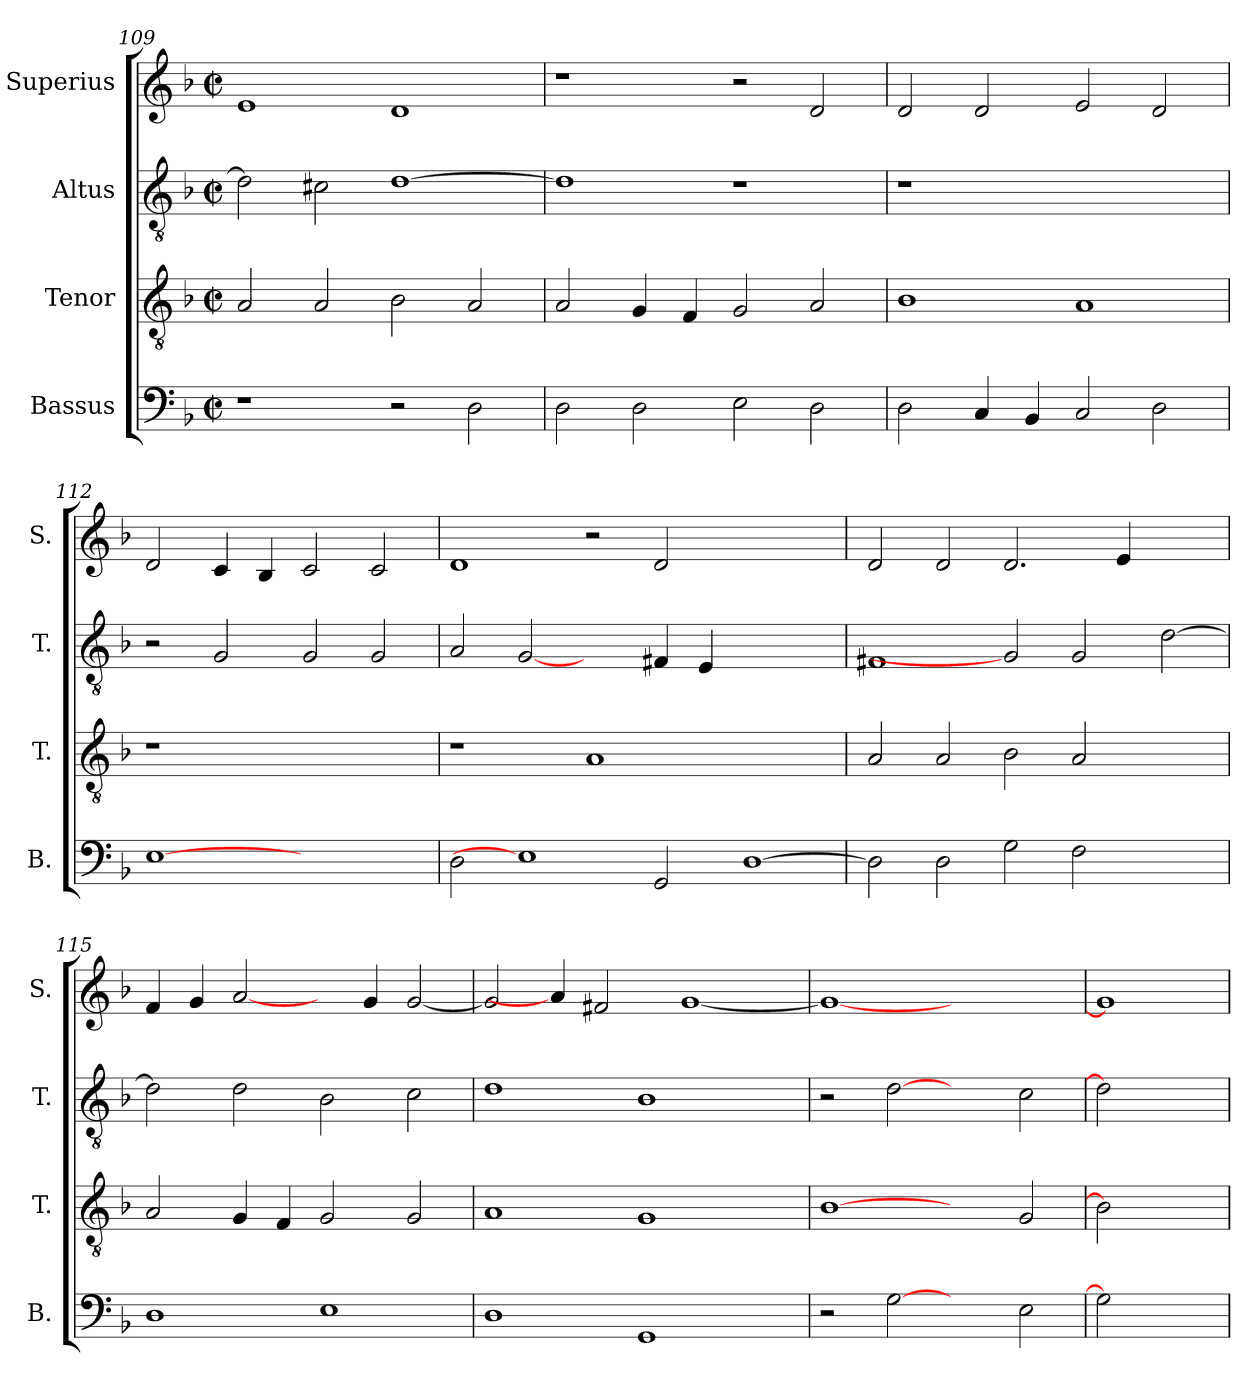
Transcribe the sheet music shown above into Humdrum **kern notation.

**kern	**kern	**kern	**kern
*part4	*part3	*part2	*part1
*staff4	*staff3	*staff2	*staff1
*I"Bassus	*I"Tenor	*I"Altus	*I"Superius
*I'B.	*I'T.	*I'T.	*I'S.
*clefF4	*clefGv2	*clefGv2	*clefG2
*	*ITrd7c12	*ITrd7c12	*
*k[b-]	*k[b-]	*k[b-]	*k[b-]
*F:	*F:	*F:	*F:
*M2/2	*M2/2	*M2/2	*M2/2
*met(c|)	*met(c|)	*met(c|)	*met(c|)
=109	=109	=109	=109
1r	2AAi/	2Di\]	1ei
.	2AAi/	2C#Xi\	.
2r	2BB-i\	[>1Di	1di
2Di\	2AAi/	.	.
=110	=110	=110	=110
2Di\	2AAi/	1Di]	1r
2Di\	4GGi/	.	.
.	4FFi/	.	.
2Ei\	2GGi/	1r	2r
2Di\	2AAi/	.	2di/
=111	=111	=111	=111
!	!	!LO:N:vis=1	!
2Di\	1BB-i	1r	2di/
4Ci/	.	.	2di/
4BB-i/	.	.	.
2Ci/	1AAi	1ryy	2ei/
2Di\	.	.	2di/
=112	=112	=112	=112
!	!LO:N:vis=1	!	!
[1Ei	1r	2r	2di/
.	.	2GGi/	4ci/
.	.	.	4B-i/
1ryy	1ryy	2GGi/	2ci/
.	.	2GGi/	2ci/
!!LO:LB:g=z
=113	=113	=113	=113
2Di\	1r	2AAi/	1di
1Ei]	.	[2GGi	.
.	1AAi	2ryy	2r
2GGi/	.	4FF#Xi/	2di/
.	.	4EEi/	.
[>1Di	1ryy	1ryy	1ryy
=114	=114	=114	=114
2Di\]	2AAi/	1FF#Xi	2di/
2Di\	2AAi/	.	2di/
2Gi\	2BB-i\	2GGi]	2.di/
2Fi\	2AAi/	2GGi/	.
.	.	.	4ei/
2ryy	2ryy	[>2Di\	2ryy
=115	=115	=115	=115
1Di	2AAi/	2Di\]	4fi/
.	.	.	4gi/
.	4GGi/	2Di\	[2ai/
.	4FFi/	.	.
1Ei	2GGi/	2BB-i\	4ryy
.	.	.	4gi/
.	2GGi/	2Ci\	[<2gi/
=116	=116	=116	=116
1Di	1AAi	1Di	2gi/]
.	.	.	4ai/]
.	.	.	2f#Xi/
1GGi	1GGi	1BB-i	.
.	.	.	[<1gi
4ryy	4ryy	4ryy	.
=117	=117	=117	=117
2r	[1BB-i	2r	1gi_<
[2Gi	.	[2Di	.
2ryy	2ryy	2ryy	1ryy
2Ei\	2GGi/	2Ci\	.
=118	=118	=118	=118
2Gi]	2BB-i]	2Di]	1gi]
2ryy	2ryy	2ryy	.
=	=	=	=
*-	*-	*-	*-
